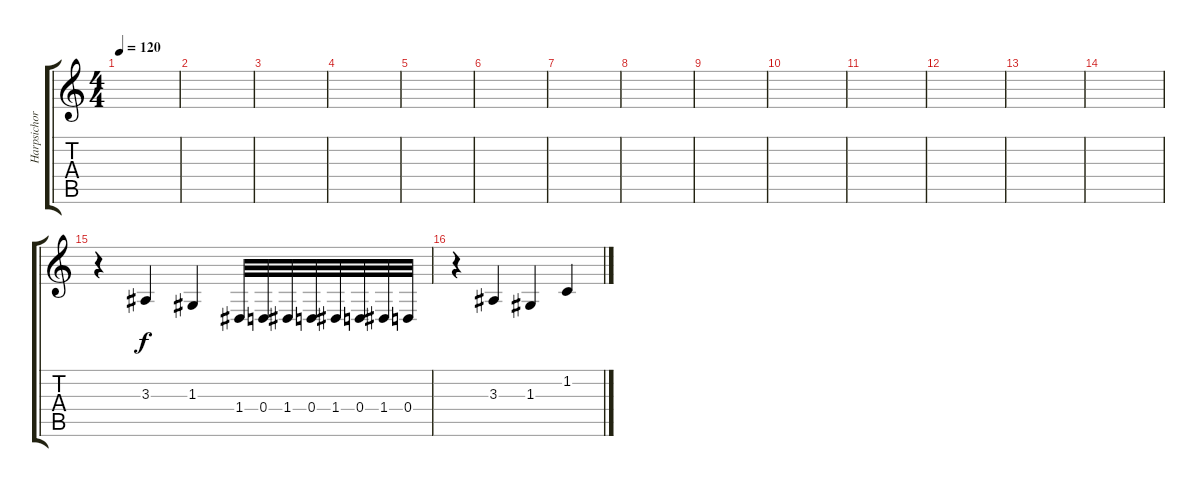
\track ("Harpsichord" "Harpsichor") {instrument harpsichord}
\staff {score tabs}
\tuning (E4 B3 G3 D3 A2 E2) {hide}
\ts (4 4)
\tempo 120
\clef g2
\ks c
|
|
|
|
|
|
|
|
|
|
|
|
|
|
r.4 3.3.4 1.3.4 1.4.32 0.4.32 1.4.32 0.4.32 1.4.32 0.4.32 1.4.32 0.4.32 |
r.4 3.3.4 1.3.4 1.2.4
